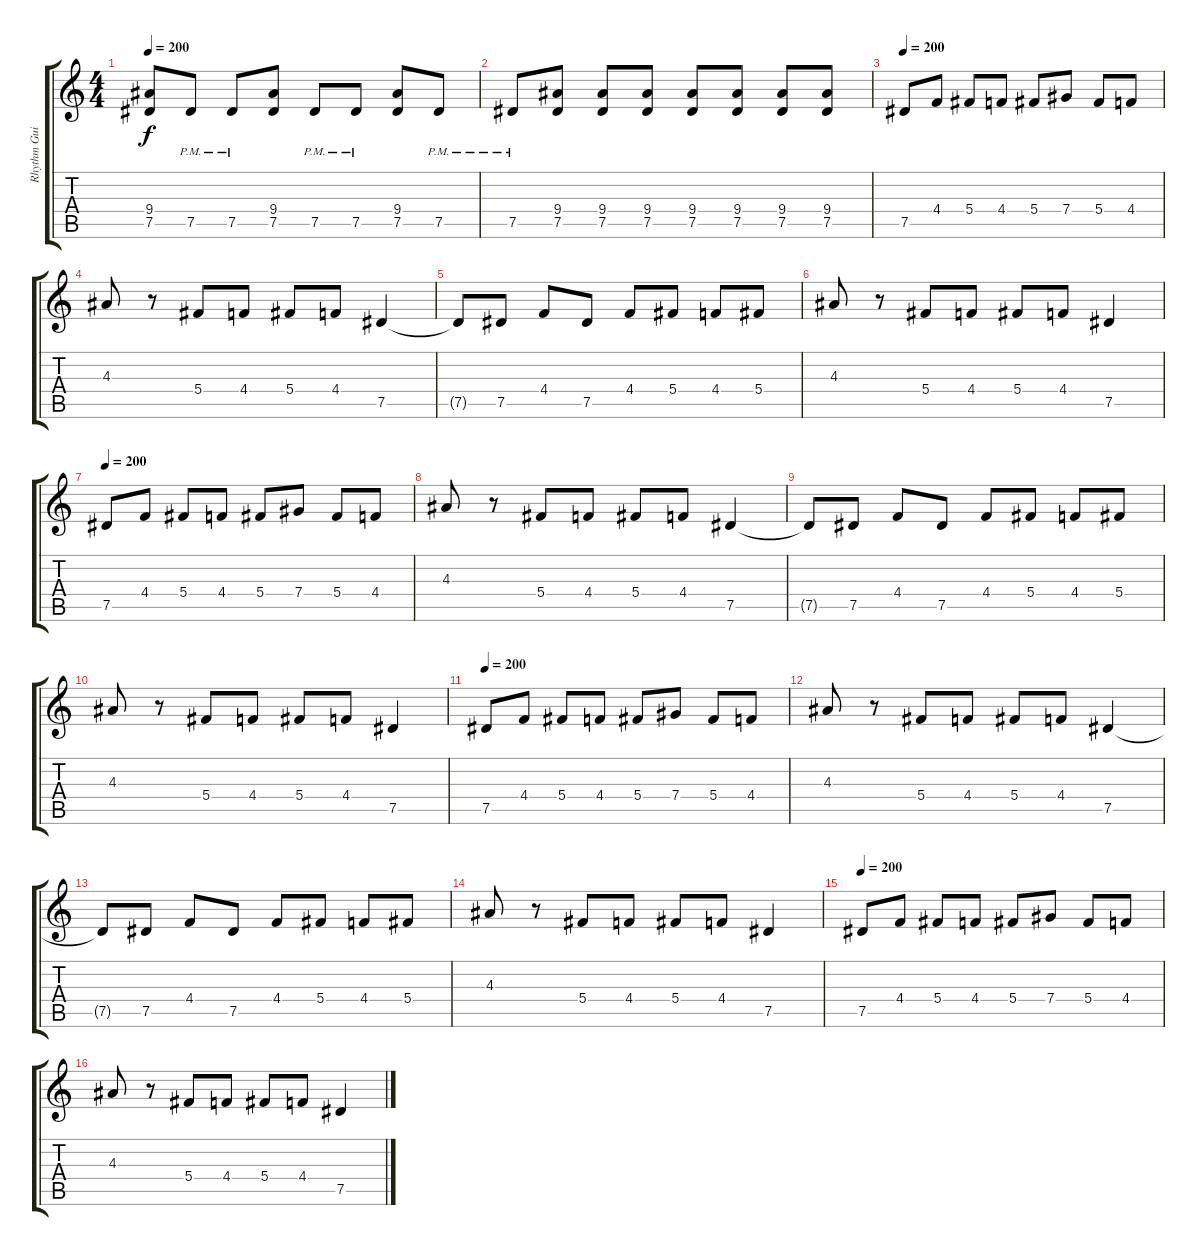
\track ("Rhythm Guitar" "Rhythm Gui") {instrument distortionguitar}
\staff {score tabs}
\tuning (Eb4 Bb3 Gb3 Db3 Ab2 Eb2) {hide}
\ts (4 4)
\tempo 200
\clef g2
\ks c
(9.4 7.5).8{dy f} 7.5{pm}.8 7.5{pm}.8 (9.4 7.5).8 7.5{pm}.8 7.5{pm}.8 (9.4 7.5).8 7.5{pm}.8 |
7.5{pm}.8 (9.4 7.5).8 (9.4 7.5).8 (9.4 7.5).8 (9.4 7.5).8 (9.4 7.5).8 (9.4 7.5).8 (9.4 7.5).8 |
\tempo 200
7.5.8 4.4.8 5.4.8 4.4.8 5.4.8 7.4.8 5.4.8 4.4.8 |
4.3.8 r.8 5.4.8 4.4.8 5.4.8 4.4.8 7.5.4 |
7.5{t}.8 7.5.8 4.4.8 7.5.8 4.4.8 5.4.8 4.4.8 5.4.8 |
4.3.8 r.8 5.4.8 4.4.8 5.4.8 4.4.8 7.5.4 |
\tempo 200
7.5.8 4.4.8 5.4.8 4.4.8 5.4.8 7.4.8 5.4.8 4.4.8 |
4.3.8 r.8 5.4.8 4.4.8 5.4.8 4.4.8 7.5.4 |
7.5{t}.8 7.5.8 4.4.8 7.5.8 4.4.8 5.4.8 4.4.8 5.4.8 |
4.3.8 r.8 5.4.8 4.4.8 5.4.8 4.4.8 7.5.4 |
\tempo 200
7.5.8 4.4.8 5.4.8 4.4.8 5.4.8 7.4.8 5.4.8 4.4.8 |
4.3.8 r.8 5.4.8 4.4.8 5.4.8 4.4.8 7.5.4 |
7.5{t}.8 7.5.8 4.4.8 7.5.8 4.4.8 5.4.8 4.4.8 5.4.8 |
4.3.8 r.8 5.4.8 4.4.8 5.4.8 4.4.8 7.5.4 |
\tempo 200
7.5.8 4.4.8 5.4.8 4.4.8 5.4.8 7.4.8 5.4.8 4.4.8 |
4.3.8 r.8 5.4.8 4.4.8 5.4.8 4.4.8 7.5.4
